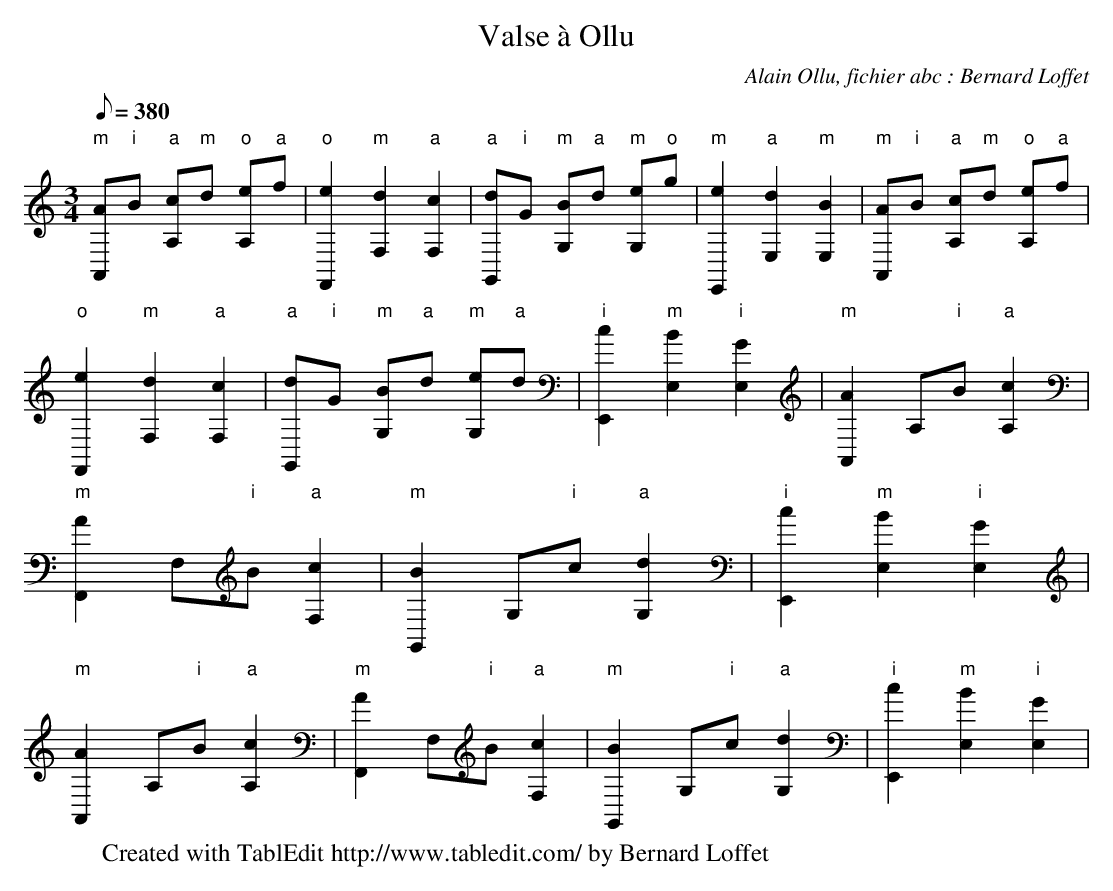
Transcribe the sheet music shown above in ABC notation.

X:1
T:Valse à Ollu
C:Alain Ollu, fichier abc : Bernard Loffet
L:1/8
Q:380
K:C
M:3/4
 "m"[AA,,]"i"B "a"[cA,]"m"d "o"[eA,]"a"f | "o"[e2F,,2] "m"[d2F,2] "a"[c2F,2] | "a"[dG,,]"i"G "m"[BG,]"a"d "m"[eG,]"o"g | \
 "m"[e2E,,2] "a"[d2E,2] "m"[B2E,2] | "m"[AA,,]"i"B "a"[cA,]"m"d "o"[eA,]"a"f | "o"[e2F,,2] "m"[d2F,2] "a"[c2F,2] | \
 "a"[dG,,]"i"G "m"[BG,]"a"d "m"[eG,]"a"d | "i"[c2E,,2] "m"[B2E,2] "i"[G2E,2] | "m"[A2A,,2] A,"i"B "a"[c2A,2] | \
 "m"[A2F,,2] F,"i"B "a"[c2F,2] | "m"[B2G,,2] G,"i"c "a"[d2G,2] | "i"[c2E,,2] "m"[B2E,2] "i"[G2E,2] | \
 "m"[A2A,,2] A,"i"B "a"[c2A,2] | "m"[A2F,,2] F,"i"B "a"[c2F,2] | "m"[B2G,,2] G,"i"c "a"[d2G,2] | \
 "i"[c2E,,2] "m"[B2E,2] "i"[G2E,2] | \
W:Created with TablEdit http://www.tabledit.com/ by Bernard Loffet
